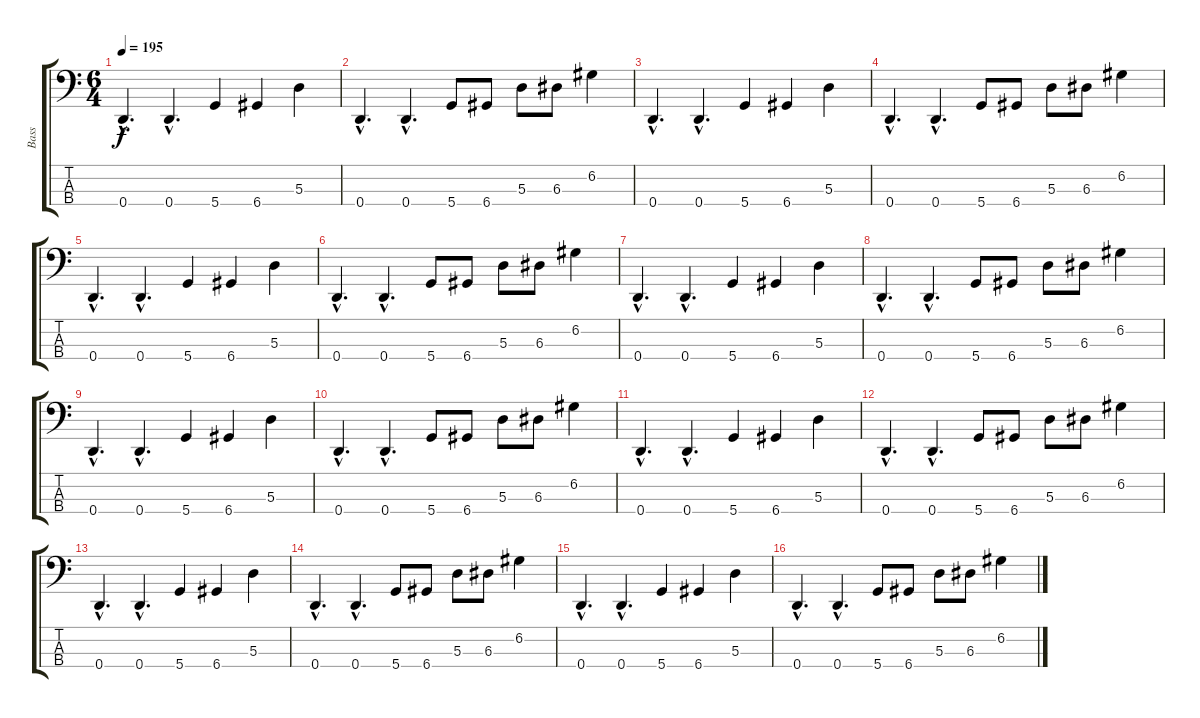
\track ("Bass" "Bass") {instrument electricbassfinger}
\staff {score tabs}
\tuning (G2 D2 A1 D1) {hide}
\ts (6 4)
\tempo 195
\clef f4
\ks c
0.4{hac}.4{d dy f} 0.4{hac}.4{d} 5.4.4 6.4.4 5.3.4 |
0.4{hac}.4{d} 0.4{hac}.4{d} 5.4.8 6.4.8 5.3.8 6.3.8 6.2.4 |
0.4{hac}.4{d} 0.4{hac}.4{d} 5.4.4 6.4.4 5.3.4 |
0.4{hac}.4{d} 0.4{hac}.4{d} 5.4.8 6.4.8 5.3.8 6.3.8 6.2.4 |
0.4{hac}.4{d} 0.4{hac}.4{d} 5.4.4 6.4.4 5.3.4 |
0.4{hac}.4{d} 0.4{hac}.4{d} 5.4.8 6.4.8 5.3.8 6.3.8 6.2.4 |
0.4{hac}.4{d} 0.4{hac}.4{d} 5.4.4 6.4.4 5.3.4 |
0.4{hac}.4{d} 0.4{hac}.4{d} 5.4.8 6.4.8 5.3.8 6.3.8 6.2.4 |
0.4{hac}.4{d} 0.4{hac}.4{d} 5.4.4 6.4.4 5.3.4 |
0.4{hac}.4{d} 0.4{hac}.4{d} 5.4.8 6.4.8 5.3.8 6.3.8 6.2.4 |
0.4{hac}.4{d} 0.4{hac}.4{d} 5.4.4 6.4.4 5.3.4 |
0.4{hac}.4{d} 0.4{hac}.4{d} 5.4.8 6.4.8 5.3.8 6.3.8 6.2.4 |
0.4{hac}.4{d} 0.4{hac}.4{d} 5.4.4 6.4.4 5.3.4 |
0.4{hac}.4{d} 0.4{hac}.4{d} 5.4.8 6.4.8 5.3.8 6.3.8 6.2.4 |
0.4{hac}.4{d} 0.4{hac}.4{d} 5.4.4 6.4.4 5.3.4 |
0.4{hac}.4{d} 0.4{hac}.4{d} 5.4.8 6.4.8 5.3.8 6.3.8 6.2.4
